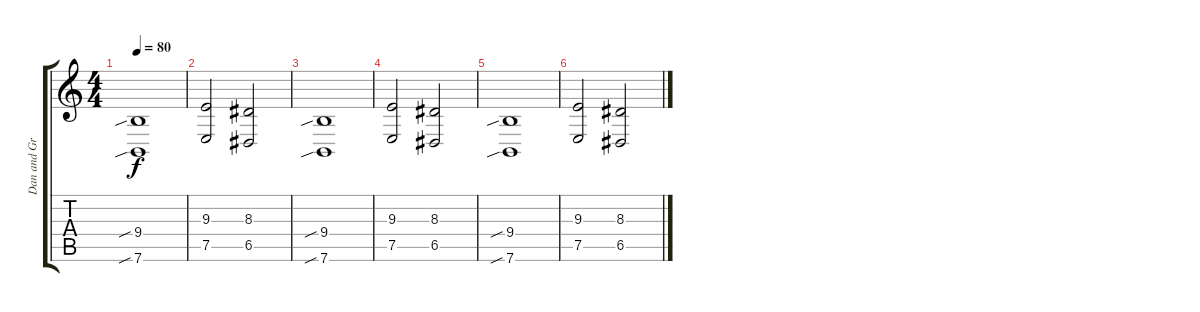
\track ("Dan and Grant (Trombones)" "Dan and Gr") {instrument trombone}
\staff {score tabs}
\tuning (E4 B3 G3 D3 A2 E2) {hide}
\ts (4 4)
\tempo 80
\clef g2
\ks c
(9.4{sib} 7.6{sib}).1{dy f} |
(9.3 7.5).2 (8.3 6.5).2 |
(9.4{sib} 7.6{sib}).1 |
(9.3 7.5).2{volume 11} (8.3 6.5).2{volume 9} |
(9.4{sib} 7.6{sib}).1{volume 7} |
(9.3 7.5).2{volume 5} (8.3 6.5).2{volume 3}
